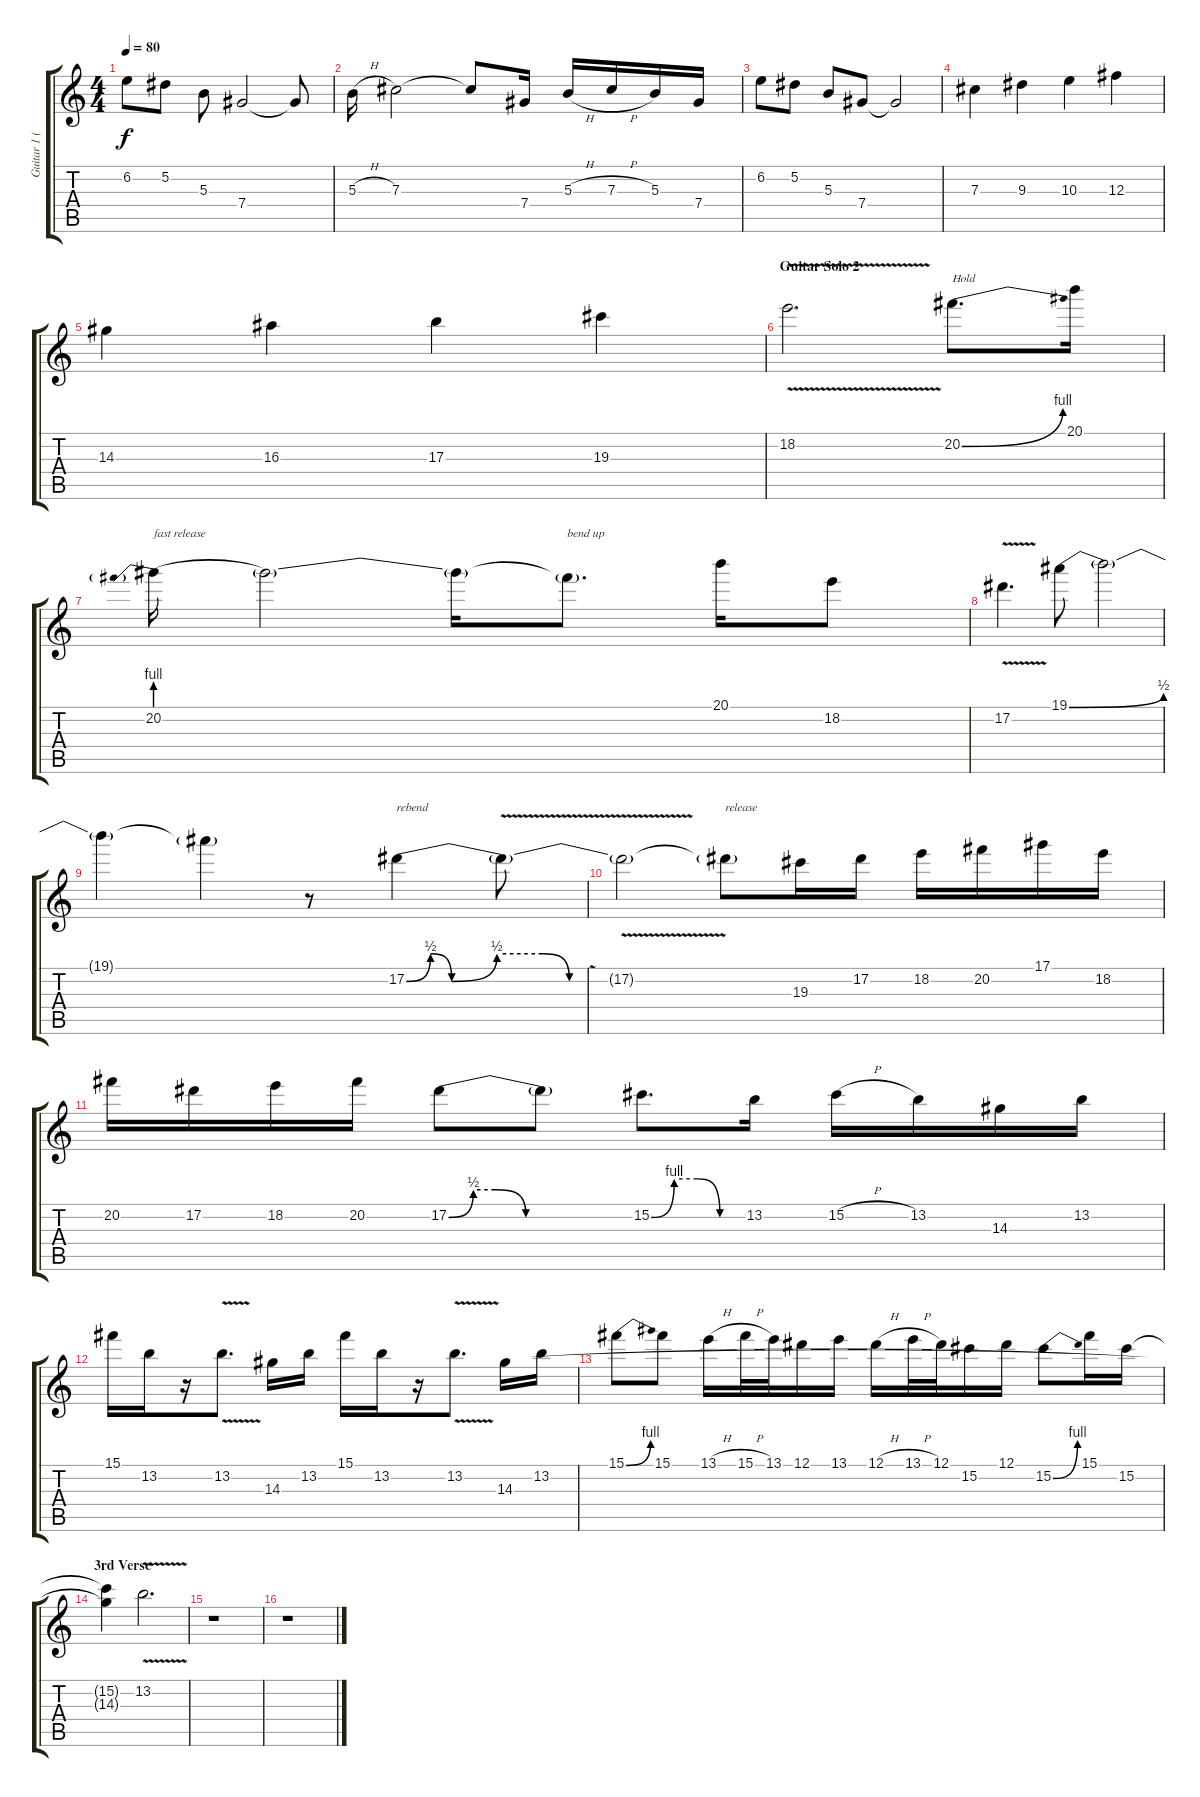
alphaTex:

\track ("Guitar 1 (Slash)" "Guitar 1 (") {instrument overdrivenguitar}
\staff {score tabs}
\tuning (Eb4 Bb3 Gb3 Db3 Ab2 Eb2) {hide}
\ts (4 4)
\tempo 80
\clef g2
\ks c
6.2.8{dy f} 5.2.8 5.3.8 7.4.2 7.4{t}.8 |
5.3{h}.16 7.3.2 7.3{t}.8 7.4.16 5.3{h}.16 7.3{h}.16 5.3.16 7.4.16 |
6.2.8 5.2.8 5.3.8 7.4.8 7.4{t}.2 |
7.3.4 9.3.4 10.3.4 12.3.4 |
14.3.4 16.3.4 17.3.4 19.3.4 |
\section ("" "Guitar Solo 2")
18.2{v}.2{d} 20.2{be (bend 0 0 60 4)}.8{d txt "Hold"} 20.1.16 |
20.2{be (prebend 0 4 60 4)}.16{txt "fast release"} 20.2{t}.2 20.2{t}.16 20.2{t}.8{d txt "bend up"} 20.1.16 18.2.8 |
17.2{v}.4{d} 19.1{be (bend 0 0 60 2)}.8 19.1{t}.2 |
19.1{t}.4 19.1{t}.4 r.8 17.2{be (custom 0 0 8 2 15 0 30 2 45 2 54 0 60 0)}.4{txt "rebend"} 17.2{v t}.8 |
17.2{t}.2 17.2{t}.8{txt "release"} 19.3.16 17.2.16 18.2.16 20.2.16 17.1.16 18.2.16 |
20.2.16 17.2.16 18.2.16 20.2.16 17.2{be (custom 0 0 8 2 15 2 25 0 45 0 60 0)}.8 17.2{t}.8 15.2{be (custom 0 0 15 4 30 4 45 0 60 0)}.8{d} 13.2.16 15.2{h}.16 13.2.16 14.3.16 13.2.16 |
15.1.16 13.2.16 r.16 13.2{v}.8{d} 14.3.16 13.2.16 15.1.16 13.2.16 r.16 13.2{v}.8{d} 14.3.16 13.2.16 |
15.1{be (bend 0 0 60 4)}.8 15.1.8 13.1{h}.16 15.1{h}.32 13.1.32 12.1.16 13.1.16 12.1{h}.16 13.1{h}.32 12.1.32 15.2.16 12.1.16 15.2{be (bend 0 0 60 4)}.8 15.1.16 15.2.16 |
\section ("" "3rd Verse")
(15.2{t} 14.3{t}).4 13.2{v}.2{d} |
r.1 |
r.1
